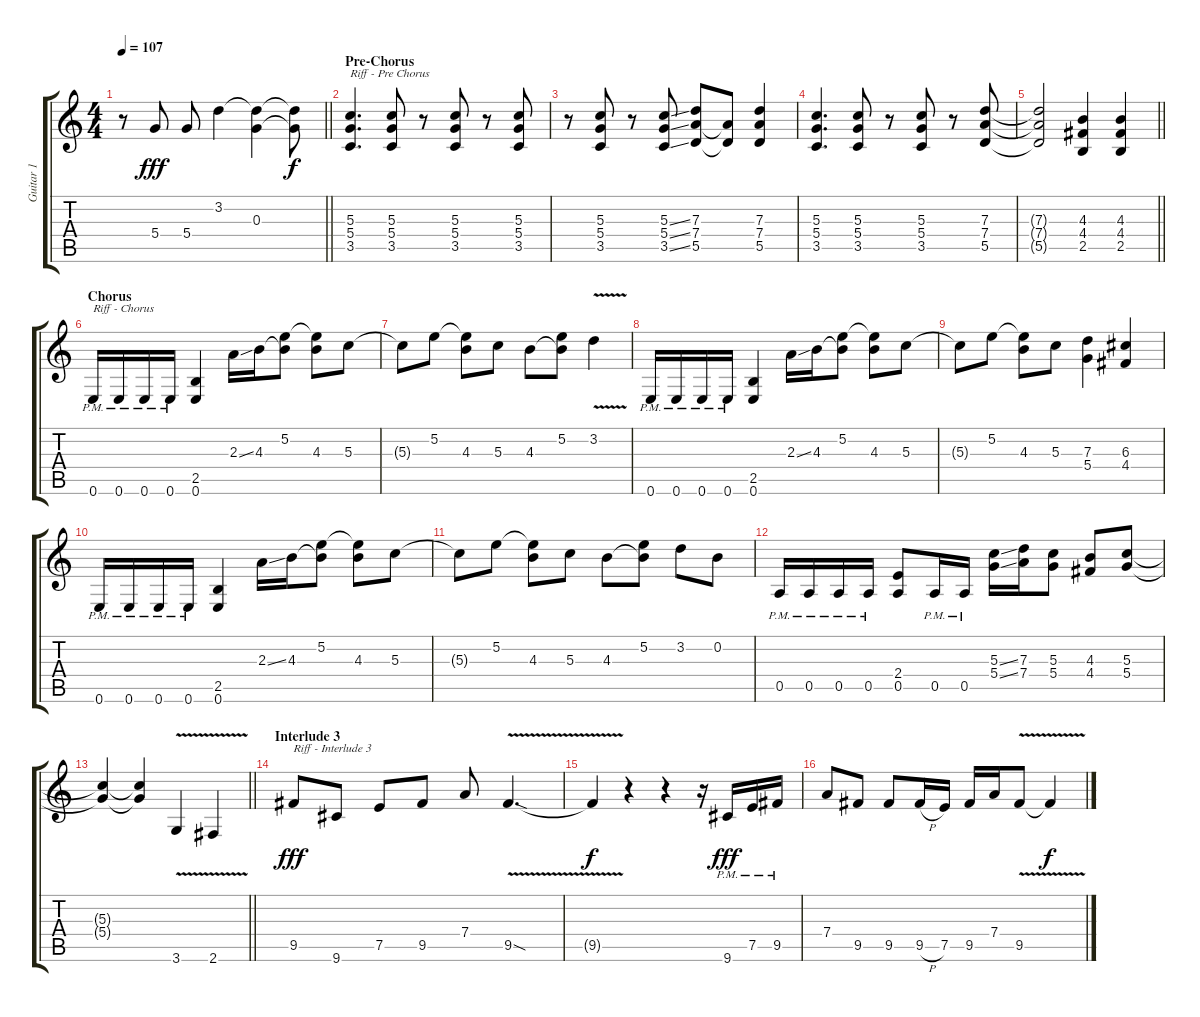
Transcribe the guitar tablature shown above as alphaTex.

\track ("Guitar 1" "Guitar 1") {instrument overdrivenguitar}
\staff {score tabs}
\tuning (E4 B3 G3 D3 A2 E2) {hide}
\ts (4 4)
\tempo 107
\clef g2
\barLineRight lightlight
\ks c
r.8{dy f} 5.4.8{dy fff} 5.4.8 3.2.4 (3.2{t} 0.3).4 (3.2{t} 0.3{t}).8{dy f} |
\section ("" "Pre-Chorus")
(5.3 5.4 3.5).4{d txt "Riff - Pre Chorus"} (5.3 5.4 3.5).8 r.8 (5.3 5.4 3.5).8 r.8 (5.3 5.4 3.5).8 |
r.8 (5.3 5.4 3.5).8 r.8 (5.3{ss} 5.4{ss} 3.5{ss}).8 (7.3 7.4 5.5).8 (7.4{t} 5.5{t}).8 (7.3 7.4 5.5).4 |
(5.3 5.4 3.5).4{d} (5.3 5.4 3.5).8 r.8 (5.3 5.4 3.5).8 r.8 (7.3 7.4 5.5).8 |
\barLineRight lightlight
(7.3{t} 7.4{t} 5.5{t}).2 (4.3 4.4 2.5).4 (4.3 4.4 2.5).4 |
\section ("" "Chorus")
0.6{pm}.16{txt "Riff - Chorus"} 0.6{pm}.16 0.6{pm}.16 0.6{pm}.16 (2.5 0.6).4 2.3{ss}.16 4.3.16 (5.2 4.3{t}).8 (5.2{t} 4.3).8 5.3.8 |
5.3{t}.8 5.2.8 (5.2{t} 4.3).8 5.3.8 4.3.8 (5.2 4.3{t}).8 3.2{v}.4 |
0.6{pm}.16 0.6{pm}.16 0.6{pm}.16 0.6{pm}.16 (2.5 0.6).4 2.3{ss}.16 4.3.16 (5.2 4.3{t}).8 (5.2{t} 4.3).8 5.3.8 |
5.3{t}.8 5.2.8 (5.2{t} 4.3).8 5.3.8 (7.3 5.4).4 (6.3 4.4).4 |
0.6{pm}.16 0.6{pm}.16 0.6{pm}.16 0.6{pm}.16 (2.5 0.6).4 2.3{ss}.16 4.3.16 (5.2 4.3{t}).8 (5.2{t} 4.3).8 5.3.8 |
5.3{t}.8 5.2.8 (5.2{t} 4.3).8 5.3.8 4.3.8 (5.2 4.3{t}).8 3.2.8 0.2.8 |
0.5{pm}.16 0.5{pm}.16 0.5{pm}.16 0.5{pm}.16 (2.4 0.5).8 0.5{pm}.16 0.5{pm}.16 (5.3{ss} 5.4{ss}).16 (7.3 7.4).16 (5.3 5.4).8 (4.3 4.4).8 (5.3 5.4).8 |
\barLineRight lightlight
(5.3{t} 5.4{t}).4 (5.3{t} 5.4{t}).4 3.6{v}.4 2.6{v}.4 |
\section ("" "Interlude 3")
9.5.8{txt "Riff - Interlude 3" dy fff} 9.6.8 7.5.8 9.5.8 7.4.8 9.5{v sod}.4{d} |
9.5{t}.4{dy f} r.4 r.4 r.16 9.6{pm}.16{dy fff} 7.5{pm}.16 9.5{pm}.16 |
7.4.8 9.5.8 9.5.8 9.5{h}.16 7.5.16 9.5.16 7.4.16 9.5{v}.8 9.5{t}.4{dy f}
